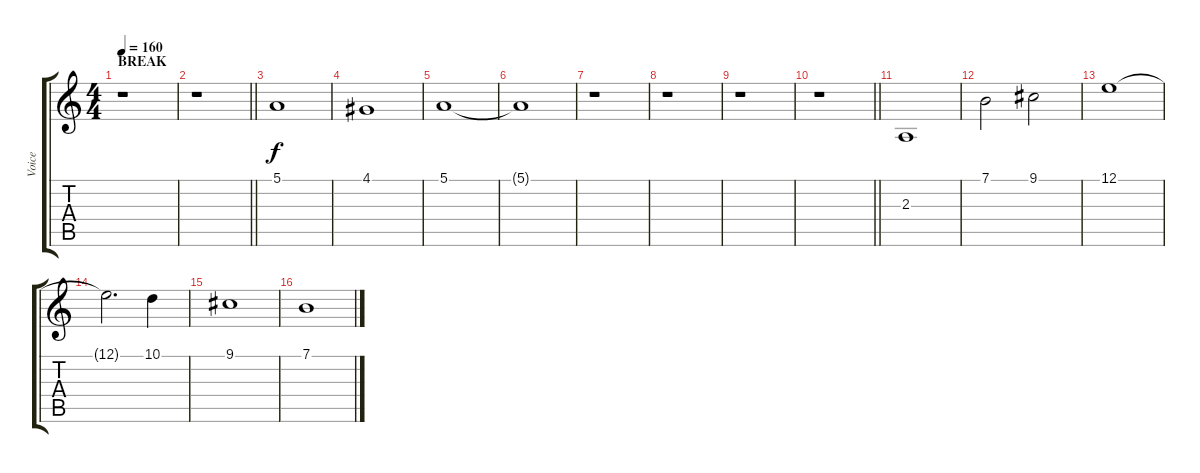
\track ("Voice" "Voice") {instrument tenorsax}
\staff {score tabs}
\tuning (E4 B3 G3 D3 A2 E2) {hide}
\ts (4 4)
\section ("" "BREAK")
\tempo 160
\clef g2
\ks c
r.1{dy f} |
\barLineRight lightlight
r.1 |
5.1.1 |
4.1.1 |
5.1.1 |
5.1{t}.1 |
r.1 |
r.1 |
r.1 |
\barLineRight lightlight
r.1 |
2.3.1 |
7.1.2 9.1.2 |
12.1.1 |
12.1{t}.2{d} 10.1.4 |
9.1.1 |
7.1.1
